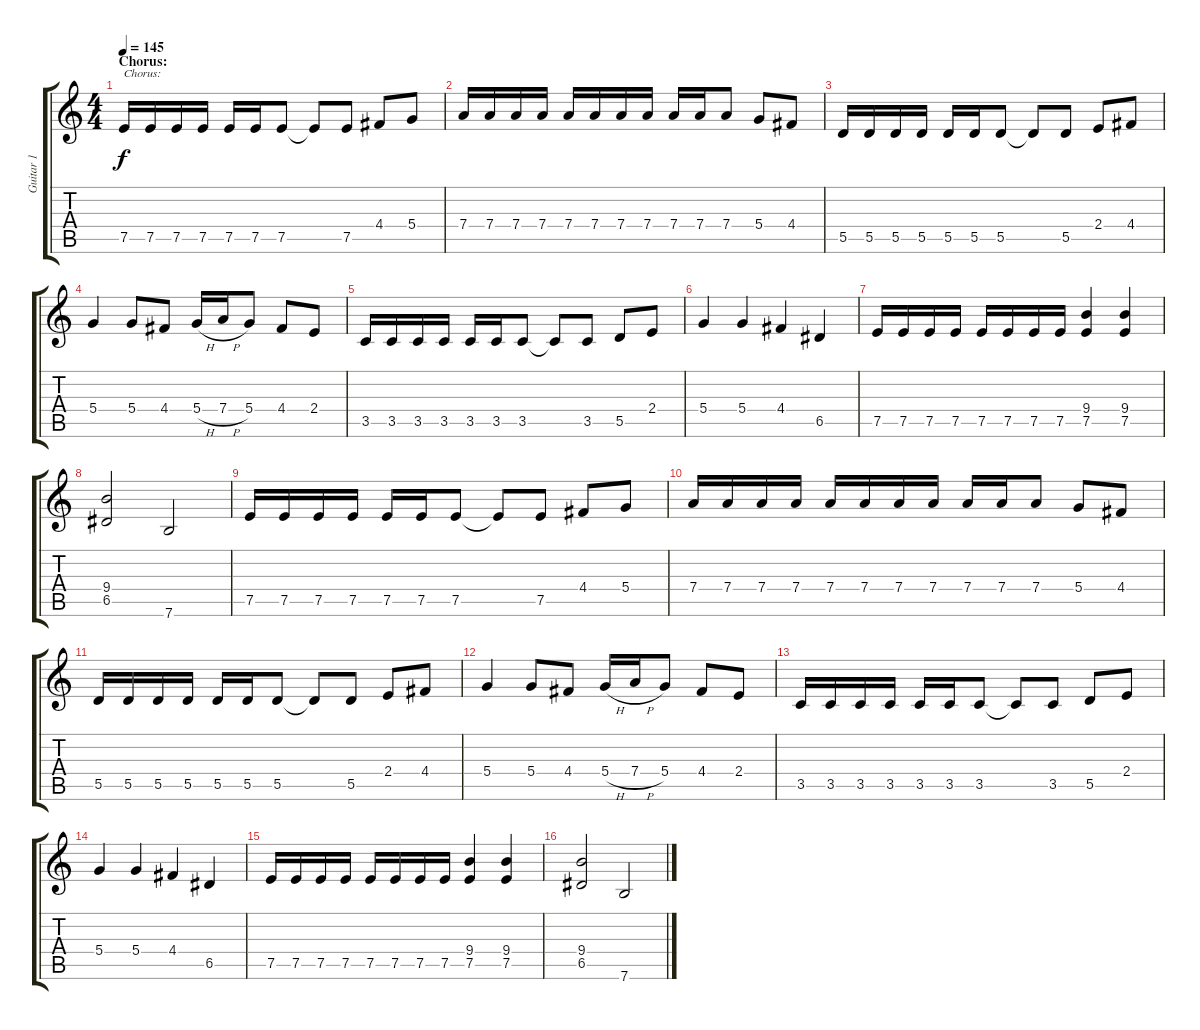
\track ("Guitar 1" "Guitar 1") {instrument distortionguitar}
\staff {score tabs}
\tuning (E4 B3 G3 D3 A2 E2) {hide}
\ts (4 4)
\section ("" "Chorus:")
\tempo 145
\clef g2
\ks c
7.5.16{txt "Chorus:" dy f} 7.5.16 7.5.16 7.5.16 7.5.16 7.5.16 7.5.8 7.5{t}.8 7.5.8 4.4.8 5.4.8 |
7.4.16 7.4.16 7.4.16 7.4.16 7.4.16 7.4.16 7.4.16 7.4.16 7.4.16 7.4.16 7.4.8 5.4.8 4.4.8 |
5.5.16 5.5.16 5.5.16 5.5.16 5.5.16 5.5.16 5.5.8 5.5{t}.8 5.5.8 2.4.8 4.4.8 |
5.4.4 5.4.8 4.4.8 5.4{h}.16 7.4{h}.16 5.4.8 4.4.8 2.4.8 |
3.5.16 3.5.16 3.5.16 3.5.16 3.5.16 3.5.16 3.5.8 3.5{t}.8 3.5.8 5.5.8 2.4.8 |
5.4.4 5.4.4 4.4.4 6.5.4 |
7.5.16 7.5.16 7.5.16 7.5.16 7.5.16 7.5.16 7.5.16 7.5.16 (9.4 7.5).4 (9.4 7.5).4 |
(9.4 6.5).2 7.6.2 |
7.5.16 7.5.16 7.5.16 7.5.16 7.5.16 7.5.16 7.5.8 7.5{t}.8 7.5.8 4.4.8 5.4.8 |
7.4.16 7.4.16 7.4.16 7.4.16 7.4.16 7.4.16 7.4.16 7.4.16 7.4.16 7.4.16 7.4.8 5.4.8 4.4.8 |
5.5.16 5.5.16 5.5.16 5.5.16 5.5.16 5.5.16 5.5.8 5.5{t}.8 5.5.8 2.4.8 4.4.8 |
5.4.4 5.4.8 4.4.8 5.4{h}.16 7.4{h}.16 5.4.8 4.4.8 2.4.8 |
3.5.16 3.5.16 3.5.16 3.5.16 3.5.16 3.5.16 3.5.8 3.5{t}.8 3.5.8 5.5.8 2.4.8 |
5.4.4 5.4.4 4.4.4 6.5.4 |
7.5.16 7.5.16 7.5.16 7.5.16 7.5.16 7.5.16 7.5.16 7.5.16 (9.4 7.5).4 (9.4 7.5).4 |
(9.4 6.5).2 7.6.2
